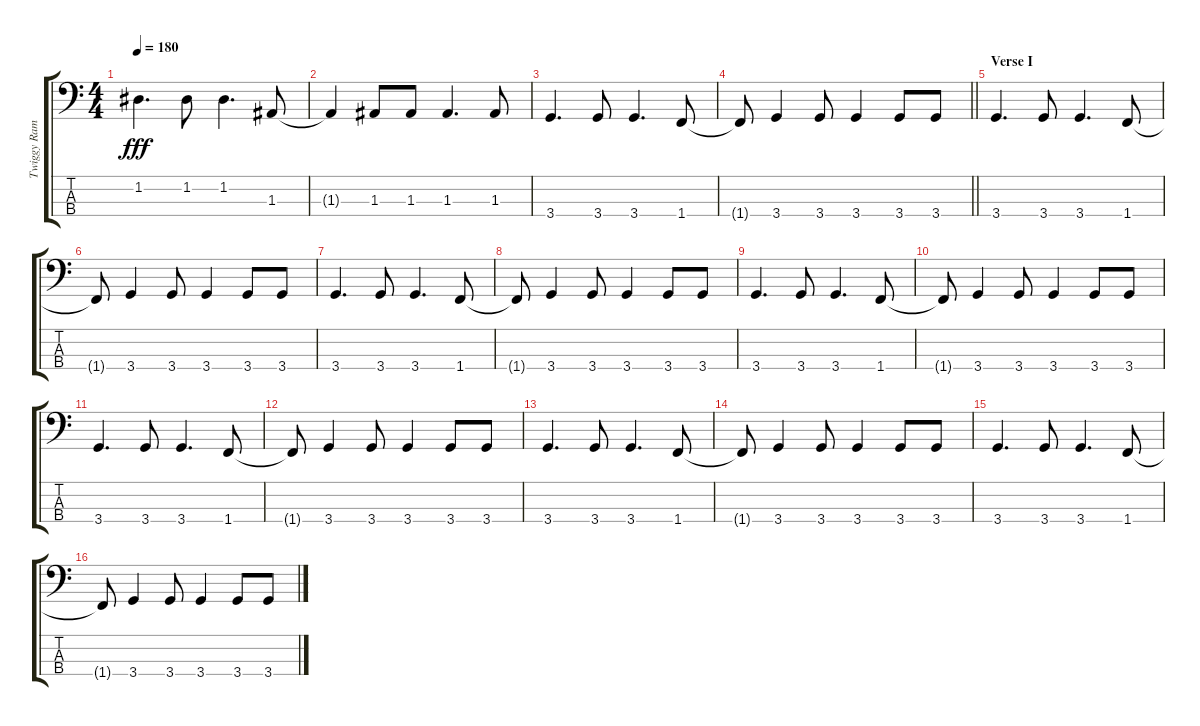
\track ("Twiggy Ramirez" "Twiggy Ram") {instrument electricbassfinger}
\staff {score tabs}
\tuning (G2 D2 A1 E1) {hide}
\ts (4 4)
\tempo 180
\clef f4
\ks c
1.2.4{d dy fff} 1.2.8 1.2.4{d} 1.3.8 |
1.3{t}.4 1.3.8 1.3.8 1.3.4{d} 1.3.8 |
3.4.4{d} 3.4.8 3.4.4{d} 1.4.8 |
\barLineRight lightlight
1.4{t}.8 3.4.4 3.4.8 3.4.4 3.4.8 3.4.8 |
\section ("" "Verse I")
3.4.4{d} 3.4.8 3.4.4{d} 1.4.8 |
1.4{t}.8 3.4.4 3.4.8 3.4.4 3.4.8 3.4.8 |
3.4.4{d} 3.4.8 3.4.4{d} 1.4.8 |
1.4{t}.8 3.4.4 3.4.8 3.4.4 3.4.8 3.4.8 |
3.4.4{d} 3.4.8 3.4.4{d} 1.4.8 |
1.4{t}.8 3.4.4 3.4.8 3.4.4 3.4.8 3.4.8 |
3.4.4{d} 3.4.8 3.4.4{d} 1.4.8 |
1.4{t}.8 3.4.4 3.4.8 3.4.4 3.4.8 3.4.8 |
3.4.4{d} 3.4.8 3.4.4{d} 1.4.8 |
1.4{t}.8 3.4.4 3.4.8 3.4.4 3.4.8 3.4.8 |
3.4.4{d} 3.4.8 3.4.4{d} 1.4.8 |
1.4{t}.8 3.4.4 3.4.8 3.4.4 3.4.8 3.4.8
